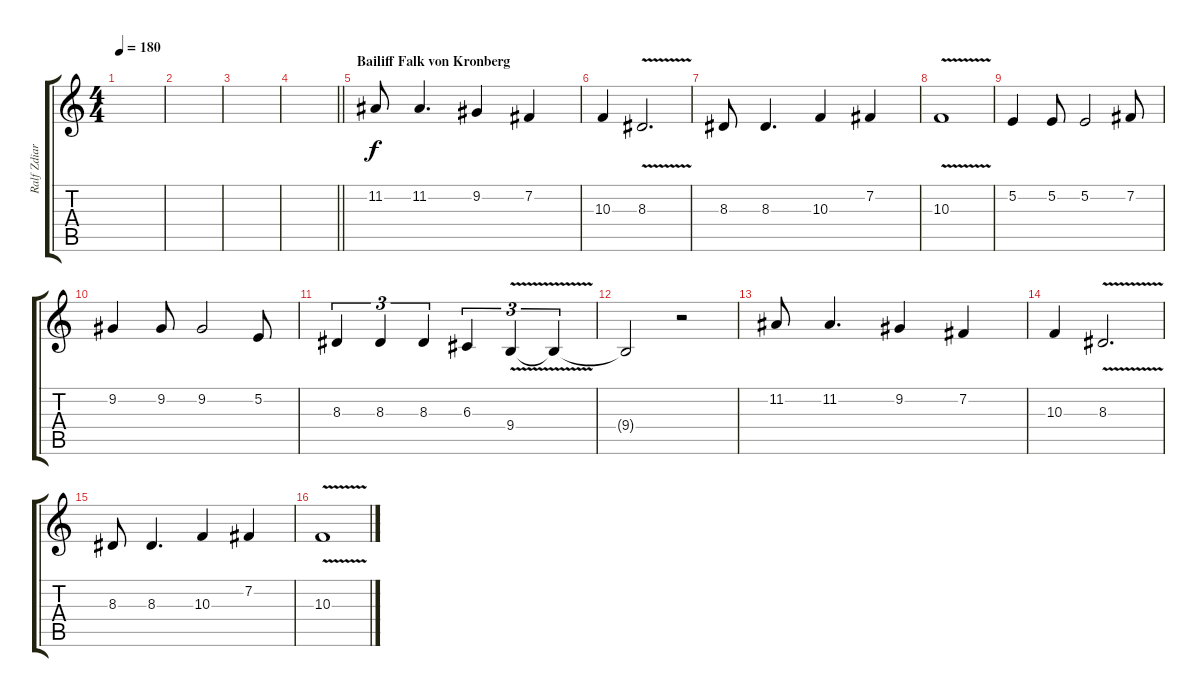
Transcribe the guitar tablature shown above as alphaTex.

\track ("Ralf Zdiarstek" "Ralf Zdiar") {instrument flute}
\staff {score tabs}
\tuning (E4 B3 G3 D3 A2 E2) {hide}
\ts (4 4)
\tempo 180
\clef g2
\ks c
|
|
|
\barLineRight lightlight
|
\section ("" "Bailiff Falk von Kronberg")
11.2.8 11.2.4{d} 9.2.4 7.2.4 |
10.3.4 8.3{v}.2{d} |
8.3.8 8.3.4{d} 10.3.4 7.2.4 |
10.3{v}.1 |
5.2.4 5.2.8 5.2.2 7.2.8 |
9.2.4 9.2.8 9.2.2 5.2.8 |
8.3.4{tu (3 2)} 8.3.4{tu (3 2)} 8.3.4{tu (3 2)} 6.3.4{tu (3 2)} 9.4{v}.4{tu (3 2)} 9.4{t}.4{tu (3 2)} |
9.4{t}.2 r.2 |
11.2.8 11.2.4{d} 9.2.4 7.2.4 |
10.3.4 8.3{v}.2{d} |
8.3.8 8.3.4{d} 10.3.4 7.2.4 |
10.3{v}.1
